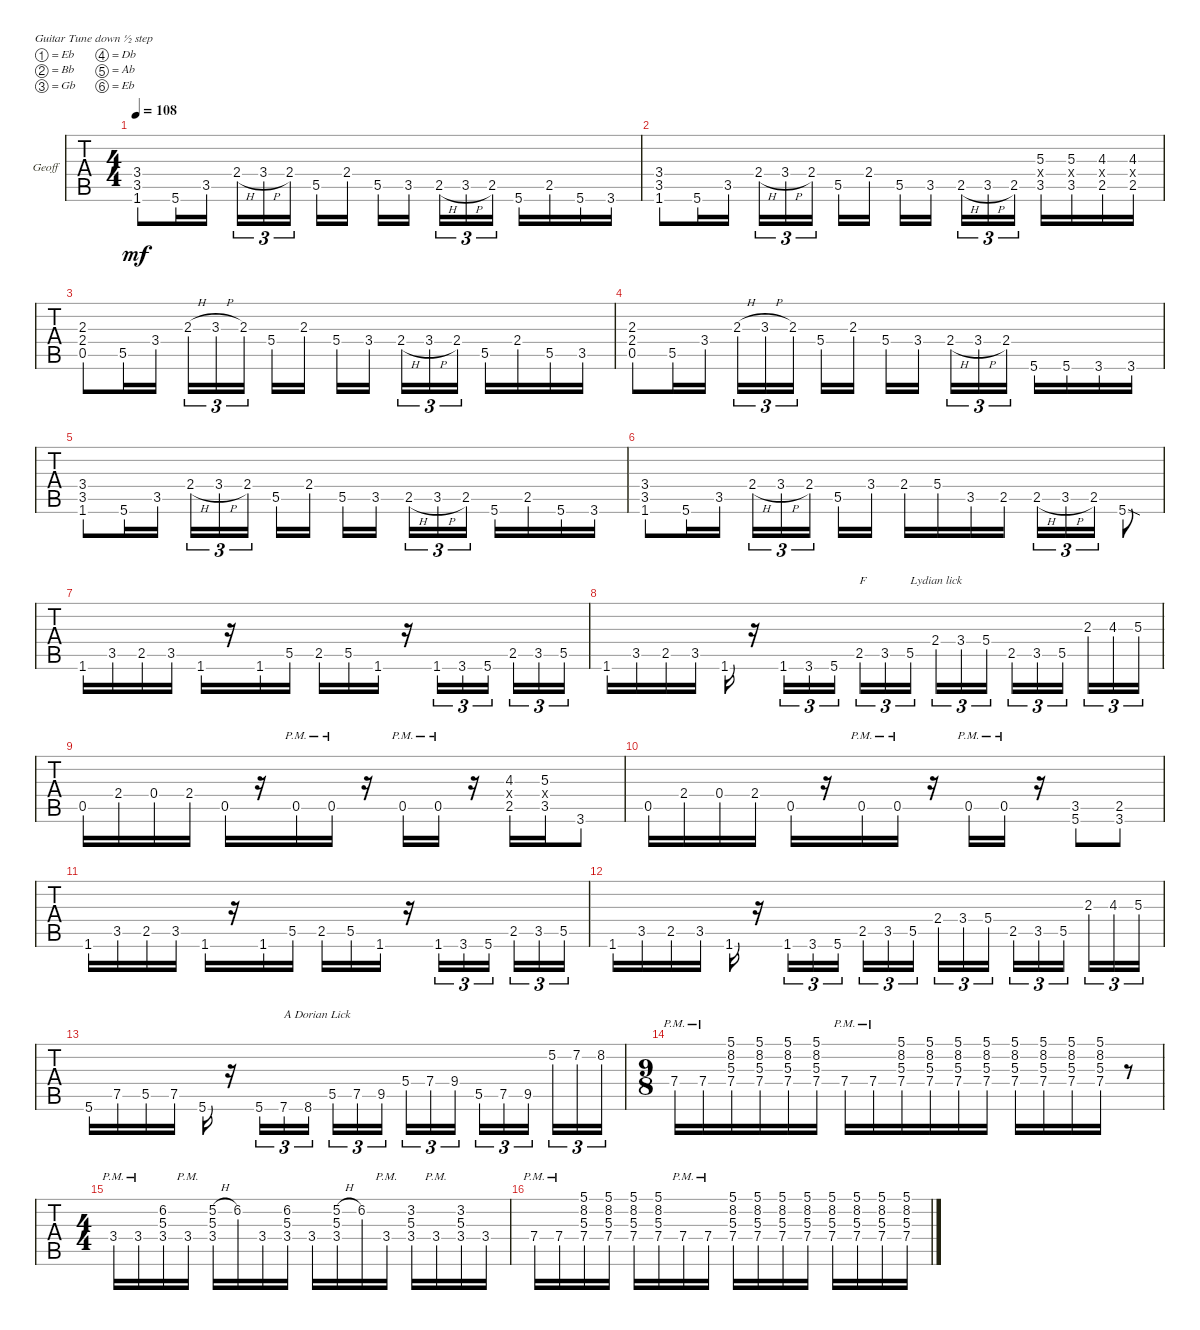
\defaultSystemsLayout 4
\bracketExtendMode groupsimilarinstruments
\firstSystemTrackNameOrientation horizontal
\otherSystemsTrackNameOrientation horizontal
\track ("Geoff" "Geoff") {instrument acousticguitarsteel}
\staff {tabs}
\tuning (Eb4 Bb3 Gb3 Db3 Ab2 Eb2)
\ts (4 4)
\tempo 108
\clef g2
\ks c
(1.6 3.5 3.4).8{dy mf} 5.6.16 3.5.16 2.4{h}.16{tu (3 2)} 3.4{h}.16{tu (3 2)} 2.4.16{tu (3 2)} 5.5.16 2.4.16 5.5.16 3.5.16 2.5{h}.16{tu (3 2)} 3.5{h}.16{tu (3 2)} 2.5.16{tu (3 2)} 5.6.16 2.5.16 5.6.16 3.6.16 |
(1.6 3.5 3.4).8 5.6.16 3.5.16 2.4{h}.16{tu (3 2)} 3.4{h}.16{tu (3 2)} 2.4.16{tu (3 2)} 5.5.16 2.4.16 5.5.16 3.5.16 2.5{h}.16{tu (3 2)} 3.5{h}.16{tu (3 2)} 2.5.16{tu (3 2)} (3.5 5.3 0.4{x}).16 (5.3 3.5 0.4{x}).16 (2.5 4.3 0.4{x}).16 (2.5 4.3 0.4{x}).16 |
(2.4 2.3 0.5).8 5.5.16 3.4.16 2.3{h}.16{tu (3 2)} 3.3{h}.16{tu (3 2)} 2.3.16{tu (3 2)} 5.4.16 2.3.16 5.4.16 3.4.16 2.4{h}.16{tu (3 2)} 3.4{h}.16{tu (3 2)} 2.4.16{tu (3 2)} 5.5.16 2.4.16 5.5.16 3.5.16 |
(2.4 2.3 0.5).8 5.5.16 3.4.16 2.3{h}.16{tu (3 2)} 3.3{h}.16{tu (3 2)} 2.3.16{tu (3 2)} 5.4.16 2.3.16 5.4.16 3.4.16 2.4{h}.16{tu (3 2)} 3.4{h}.16{tu (3 2)} 2.4.16{tu (3 2)} 5.6.16 5.6.16 3.6.16 3.6.16 |
(1.6 3.5 3.4).8 5.6.16 3.5.16 2.4{h}.16{tu (3 2)} 3.4{h}.16{tu (3 2)} 2.4.16{tu (3 2)} 5.5.16 2.4.16 5.5.16 3.5.16 2.5{h}.16{tu (3 2)} 3.5{h}.16{tu (3 2)} 2.5.16{tu (3 2)} 5.6.16 2.5.16 5.6.16 3.6.16 |
(1.6 3.5 3.4).8 5.6.16 3.5.16 2.4{h}.16{tu (3 2)} 3.4{h}.16{tu (3 2)} 2.4.16{tu (3 2)} 5.5.16 3.4.16 2.4.16 5.4.16 3.5.16 2.5.16 2.5{h}.16{tu (3 2)} 3.5{h}.16{tu (3 2)} 2.5.16{tu (3 2)} 5.6{sod}.8 |
1.6.16 3.5.16 2.5.16 3.5.16 1.6.16 r.16 1.6.16 5.5.16 2.5.16 5.5.16 1.6.16 r.16 1.6.16{tu (3 2)} 3.6.16{tu (3 2)} 5.6.16{tu (3 2)} 2.5.16{tu (3 2)} 3.5.16{tu (3 2)} 5.5.16{tu (3 2)} |
1.6.16 3.5.16 2.5.16 3.5.16 1.6.16 r.16 1.6.16{tu (3 2)} 3.6.16{tu (3 2)} 5.6.16{tu (3 2)} 2.5.16{tu (3 2) txt "F"} 3.5.16{tu (3 2)} 5.5.16{tu (3 2) txt "Lydian lick"} 2.4.16{tu (3 2)} 3.4.16{tu (3 2)} 5.4.16{tu (3 2)} 2.5.16{tu (3 2)} 3.5.16{tu (3 2)} 5.5.16{tu (3 2)} 2.3.16{tu (3 2)} 4.3.16{tu (3 2)} 5.3.16{tu (3 2)} |
0.5.16 2.4.16 0.4.16 2.4.16 0.5.16 r.16 0.5{pm}.16 0.5{pm}.16 r.16 0.5{pm}.16 0.5{pm}.16 r.16 (2.5 4.3 0.4{x}).16 (3.5 5.3 0.4{x}).16 3.6.8 |
0.5.16 2.4.16 0.4.16 2.4.16 0.5.16 r.16 0.5{pm}.16 0.5{pm}.16 r.16 0.5{pm}.16 0.5{pm}.16 r.16 (5.6 3.5).8 (3.6 2.5).8 |
1.6.16 3.5.16 2.5.16 3.5.16 1.6.16 r.16 1.6.16 5.5.16 2.5.16 5.5.16 1.6.16 r.16 1.6.16{tu (3 2)} 3.6.16{tu (3 2)} 5.6.16{tu (3 2)} 2.5.16{tu (3 2)} 3.5.16{tu (3 2)} 5.5.16{tu (3 2)} |
1.6.16 3.5.16 2.5.16 3.5.16 1.6.16 r.16 1.6.16{tu (3 2)} 3.6.16{tu (3 2)} 5.6.16{tu (3 2)} 2.5.16{tu (3 2)} 3.5.16{tu (3 2)} 5.5.16{tu (3 2)} 2.4.16{tu (3 2)} 3.4.16{tu (3 2)} 5.4.16{tu (3 2)} 2.5.16{tu (3 2)} 3.5.16{tu (3 2)} 5.5.16{tu (3 2)} 2.3.16{tu (3 2)} 4.3.16{tu (3 2)} 5.3.16{tu (3 2)} |
5.6.16 7.5.16 5.5.16 7.5.16 5.6.16 r.16 5.6.16{tu (3 2)} 7.6.16{tu (3 2) txt "A Dorian Lick"} 8.6.16{tu (3 2)} 5.5.16{tu (3 2)} 7.5.16{tu (3 2)} 9.5.16{tu (3 2)} 5.4.16{tu (3 2)} 7.4.16{tu (3 2)} 9.4.16{tu (3 2)} 5.5.16{tu (3 2)} 7.5.16{tu (3 2)} 9.5.16{tu (3 2)} 5.2.16{tu (3 2)} 7.2.16{tu (3 2)} 8.2.16{tu (3 2)} |
\ts (9 8)
7.4{pm}.16 7.4{pm}.16 (7.4 5.3 8.2 5.1).16 (7.4 5.3 8.2 5.1).16 (7.4 5.3 8.2 5.1).16 (7.4 5.3 8.2 5.1).16 7.4{pm}.16 7.4{pm}.16 (7.4 5.3 8.2 5.1).16 (7.4 5.3 8.2 5.1).16 (7.4 5.3 8.2 5.1).16 (7.4 5.3 8.2 5.1).16 (7.4 5.3 8.2 5.1).16 (7.4 5.3 8.2 5.1).16 (7.4 5.3 8.2 5.1).16 (7.4 5.3 8.2 5.1).16 r.8 |
\ts (4 4)
3.4{pm}.16 3.4{pm}.16 (3.4 5.3 6.2).16 3.4{pm}.16 (3.4 5.3 5.2{h}).16 6.2.16 3.4.16 (3.4 5.3 6.2).16 3.4.16 (3.4 5.3 5.2{h}).16 6.2.16 3.4{pm}.16 (3.4 5.3 3.2).16 3.4{pm}.16 (3.4 5.3 3.2).16 3.4.16 |
7.4{pm}.16 7.4{pm}.16 (7.4 5.3 8.2 5.1).16 (7.4 5.3 8.2 5.1).16 (7.4 5.3 8.2 5.1).16 (7.4 5.3 8.2 5.1).16 7.4{pm}.16 7.4{pm}.16 (7.4 5.3 8.2 5.1).16 (7.4 5.3 8.2 5.1).16 (7.4 5.3 8.2 5.1).16 (7.4 5.3 8.2 5.1).16 (7.4 5.3 8.2 5.1).16 (7.4 5.3 8.2 5.1).16 (7.4 5.3 8.2 5.1).16 (7.4 5.3 8.2 5.1).16
